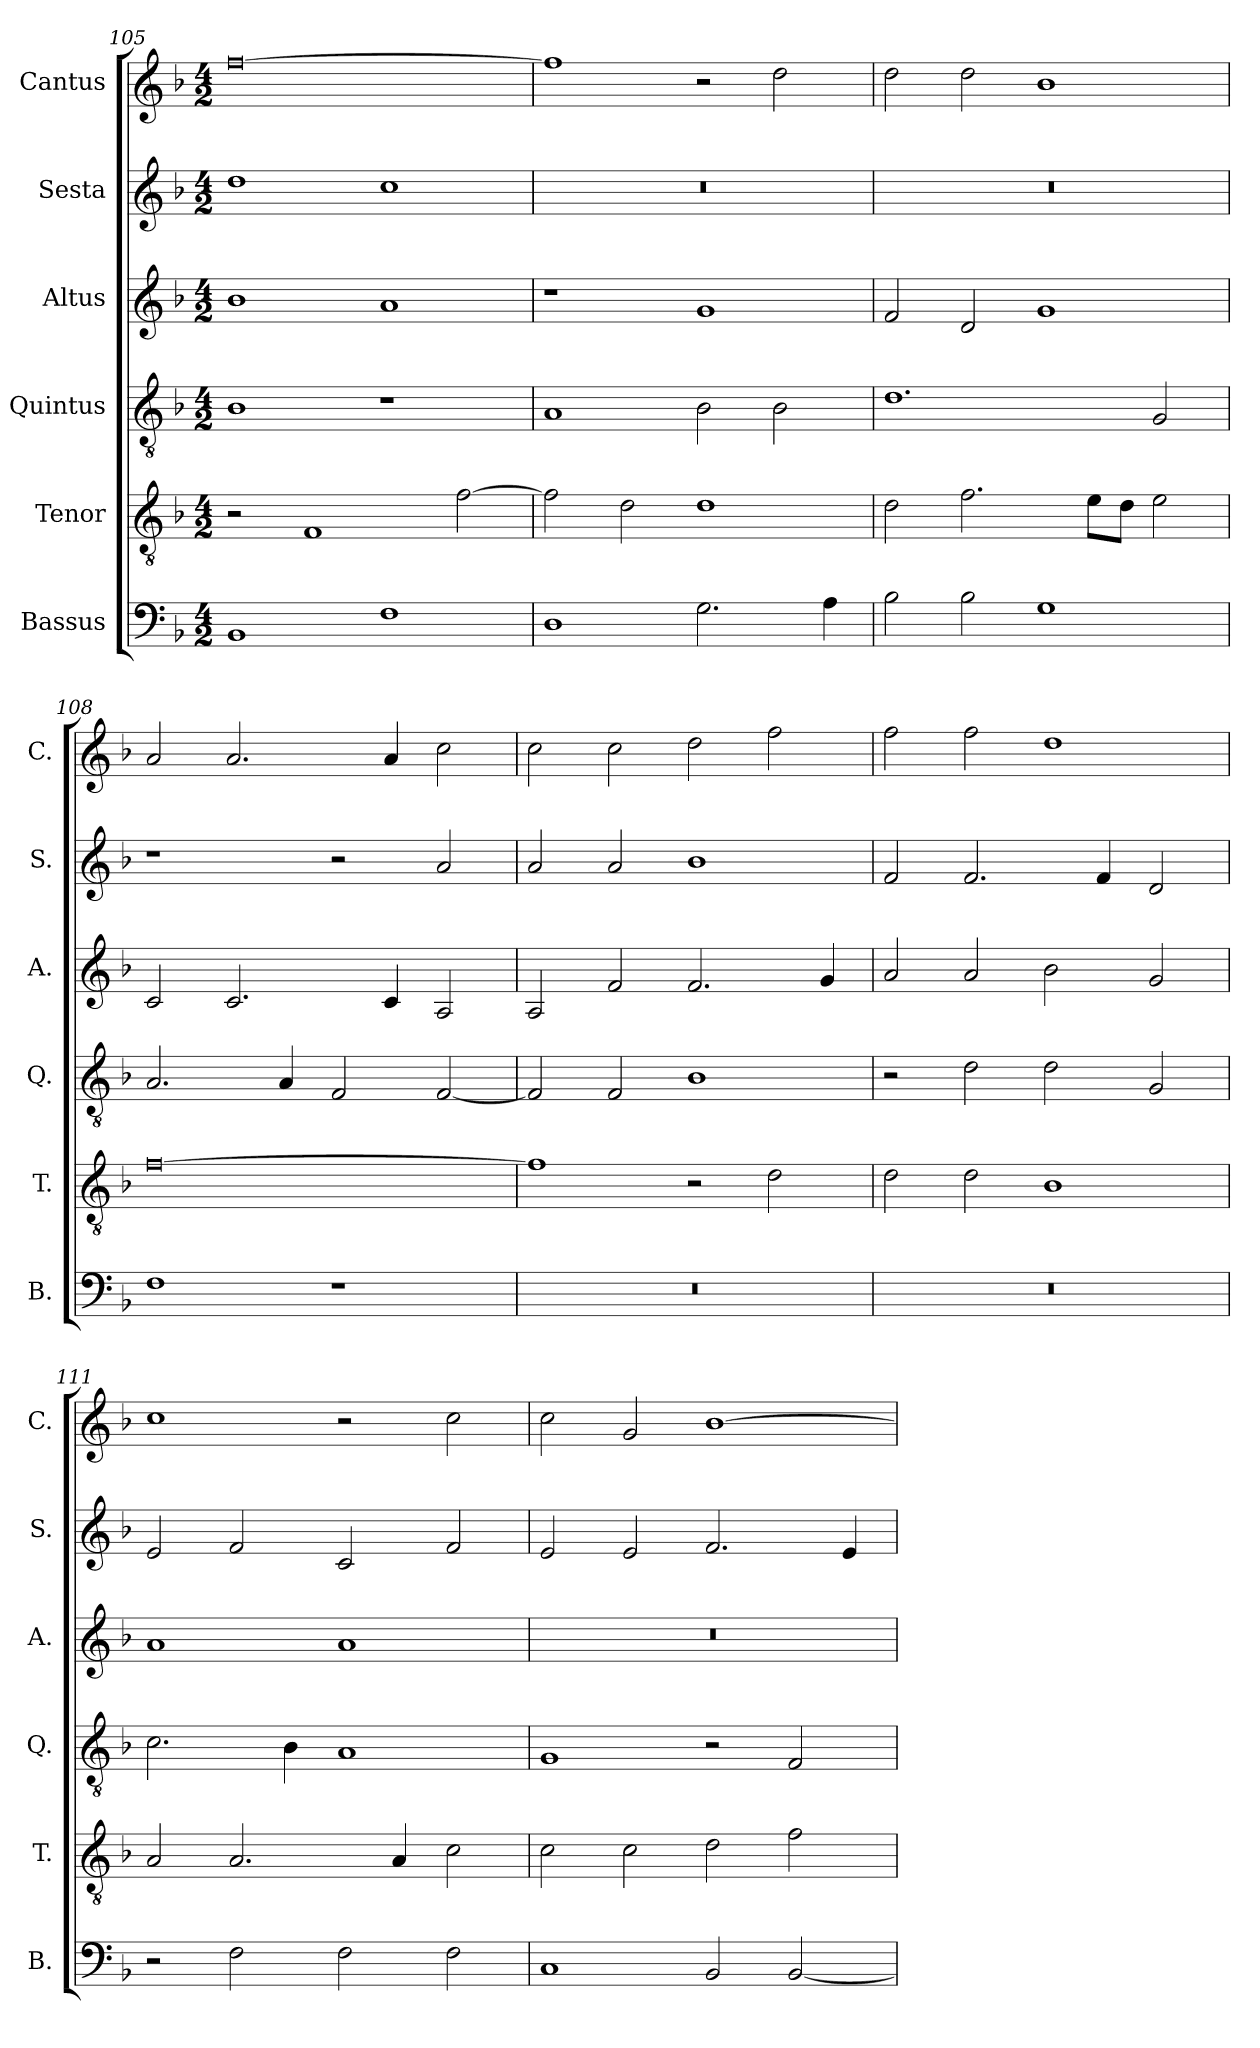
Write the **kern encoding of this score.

**kern	**kern	**kern	**kern	**kern	**kern
*part6	*part5	*part4	*part3	*part2	*part1
*staff6	*staff5	*staff4	*staff3	*staff2	*staff1
*I"Bassus	*I"Tenor	*I"Quintus	*I"Altus	*I"Sesta	*I"Cantus
*I'B.	*I'T.	*I'Q.	*I'A.	*I'S.	*I'C.
*clefF4	*clefGv2	*clefGv2	*clefG2	*clefG2	*clefG2
*k[b-]	*k[b-]	*k[b-]	*k[b-]	*k[b-]	*k[b-]
*M4/2	*M4/2	*M4/2	*M4/2	*M4/2	*M4/2
=105	=105	=105	=105	=105	=105
1BB-	2r	1B-	1b-	1dd	[0ff
.	1F	.	.	.	.
1F	.	1r	1a	1cc	.
.	[2f\	.	.	.	.
=106	=106	=106	=106	=106	=106
1D	2f\]	1A	1r	0r	1ff]
.	2d\	.	.	.	.
2.G\	1d	2B-\	1g	.	2r
.	.	2B-\	.	.	2dd\
4A\	.	.	.	.	.
=107	=107	=107	=107	=107	=107
2B-\	2d\	1.d	2f/	0r	2dd\
2B-\	2.f\	.	2d/	.	2dd\
1G	.	.	1g	.	1b-
.	8e\L	.	.	.	.
.	8d\J	.	.	.	.
.	2e\	2G/	.	.	.
=108	=108	=108	=108	=108	=108
1F	[0f	2.A/	2c/	1r	2a/
.	.	.	2.c/	.	2.a/
.	.	4A/	.	.	.
1r	.	2F/	.	2r	.
.	.	.	4c/	.	4a/
.	.	[2F/	2A/	2a/	2cc\
!!LO:LB:g=z
=109	=109	=109	=109	=109	=109
0r	1f]	2F/]	2A/	2a/	2cc\
.	.	2F/	2f/	2a/	2cc\
.	2r	1B-	2.f/	1b-	2dd\
.	2d\	.	.	.	2ff\
.	.	.	4g/	.	.
=110	=110	=110	=110	=110	=110
0r	2d\	2r	2a/	2f/	2ff\
.	2d\	2d\	2a/	2.f/	2ff\
.	1B-	2d\	2b-\	.	1dd
.	.	.	.	4f/	.
.	.	2G/	2g/	2d/	.
=111	=111	=111	=111	=111	=111
2r	2A/	2.c\	1a	2e/	1cc
2F\	2.A/	.	.	2f/	.
.	.	4B-\	.	.	.
2F\	.	1A	1a	2c/	2r
.	4A/	.	.	.	.
2F\	2c\	.	.	2f/	2cc\
=112	=112	=112	=112	=112	=112
1C	2c\	1G	0r	2e/	2cc\
.	2c\	.	.	2e/	2g/
2BB-/	2d\	2r	.	2.f/	[1b-
[2BB-/	2f\	2F/	.	.	.
.	.	.	.	4e/	.
=	=	=	=	=	=
*-	*-	*-	*-	*-	*-
